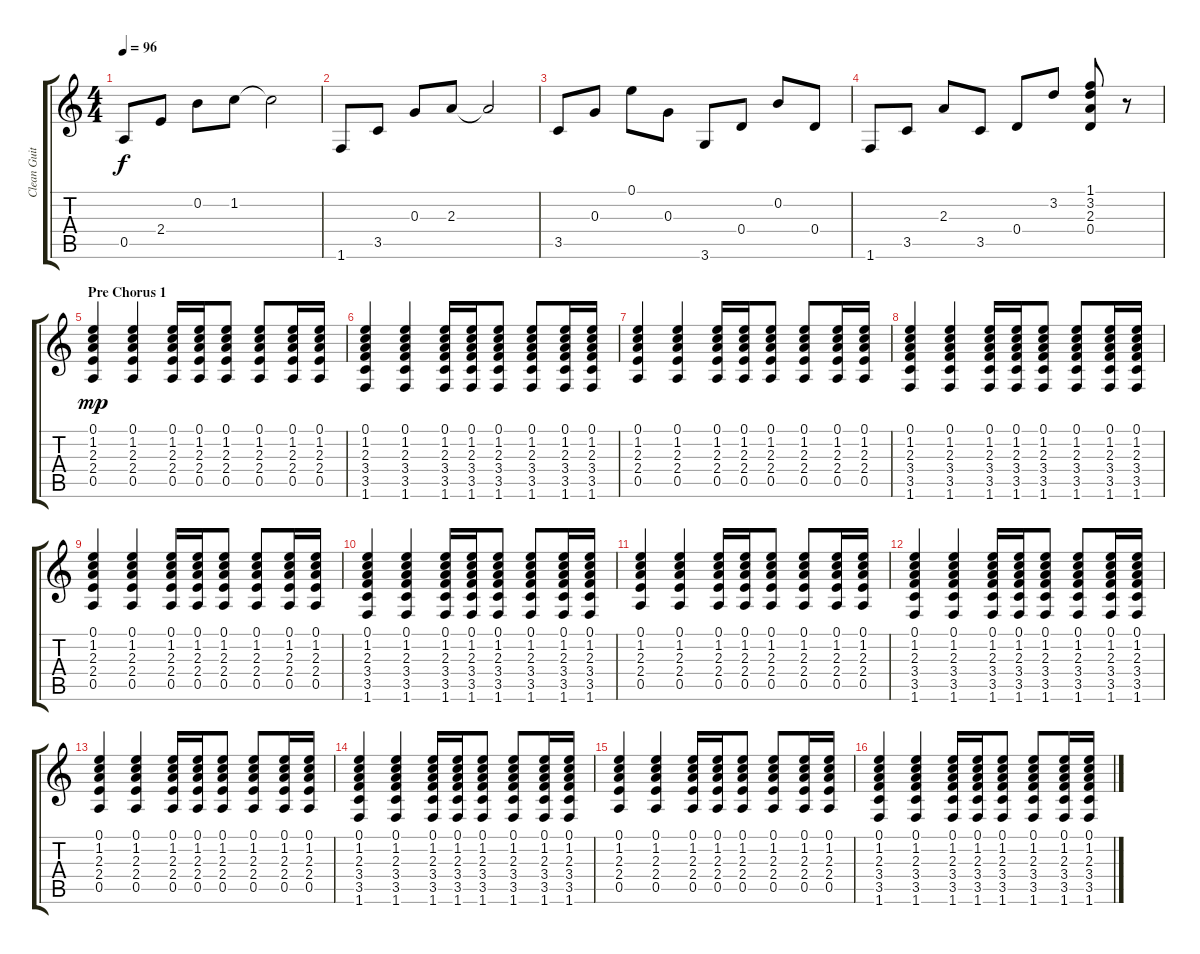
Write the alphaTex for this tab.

\track ("Clean Guitar" "Clean Guit") {instrument electricguitarjazz}
\staff {score tabs}
\tuning (E4 B3 G3 D3 A2 E2) {hide}
\ts (4 4)
\tempo 96
\clef g2
\ks c
0.5.8{dy f} 2.4.8 0.2.8 1.2.8 1.2{t}.2 |
1.6.8 3.5.8 0.3.8 2.3.8 2.3{t}.2 |
3.5.8 0.3.8 0.1.8 0.3.8 3.6.8 0.4.8 0.2.8 0.4.8 |
1.6.8 3.5.8 2.3.8 3.5.8 0.4.8 3.2.8 (1.1 3.2 2.3 0.4).8 r.8 |
\section ("" "Pre Chorus 1")
(0.1 1.2 2.3 2.4 0.5).4{dy mp} (0.1 1.2 2.3 2.4 0.5).4 (0.1 1.2 2.3 2.4 0.5).16 (0.1 1.2 2.3 2.4 0.5).16 (0.1 1.2 2.3 2.4 0.5).8 (0.1 1.2 2.3 2.4 0.5).8 (0.1 1.2 2.3 2.4 0.5).16 (0.1 1.2 2.3 2.4 0.5).16 |
(0.1 1.2 2.3 3.4 3.5 1.6).4 (0.1 1.2 2.3 3.4 3.5 1.6).4 (0.1 1.2 2.3 3.4 3.5 1.6).16 (0.1 1.2 2.3 3.4 3.5 1.6).16 (0.1 1.2 2.3 3.4 3.5 1.6).8 (0.1 1.2 2.3 3.4 3.5 1.6).8 (0.1 1.2 2.3 3.4 3.5 1.6).16 (0.1 1.2 2.3 3.4 3.5 1.6).16 |
(0.1 1.2 2.3 2.4 0.5).4 (0.1 1.2 2.3 2.4 0.5).4 (0.1 1.2 2.3 2.4 0.5).16 (0.1 1.2 2.3 2.4 0.5).16 (0.1 1.2 2.3 2.4 0.5).8 (0.1 1.2 2.3 2.4 0.5).8 (0.1 1.2 2.3 2.4 0.5).16 (0.1 1.2 2.3 2.4 0.5).16 |
(0.1 1.2 2.3 3.4 3.5 1.6).4 (0.1 1.2 2.3 3.4 3.5 1.6).4 (0.1 1.2 2.3 3.4 3.5 1.6).16 (0.1 1.2 2.3 3.4 3.5 1.6).16 (0.1 1.2 2.3 3.4 3.5 1.6).8 (0.1 1.2 2.3 3.4 3.5 1.6).8 (0.1 1.2 2.3 3.4 3.5 1.6).16 (0.1 1.2 2.3 3.4 3.5 1.6).16 |
(0.1 1.2 2.3 2.4 0.5).4 (0.1 1.2 2.3 2.4 0.5).4 (0.1 1.2 2.3 2.4 0.5).16 (0.1 1.2 2.3 2.4 0.5).16 (0.1 1.2 2.3 2.4 0.5).8 (0.1 1.2 2.3 2.4 0.5).8 (0.1 1.2 2.3 2.4 0.5).16 (0.1 1.2 2.3 2.4 0.5).16 |
(0.1 1.2 2.3 3.4 3.5 1.6).4 (0.1 1.2 2.3 3.4 3.5 1.6).4 (0.1 1.2 2.3 3.4 3.5 1.6).16 (0.1 1.2 2.3 3.4 3.5 1.6).16 (0.1 1.2 2.3 3.4 3.5 1.6).8 (0.1 1.2 2.3 3.4 3.5 1.6).8 (0.1 1.2 2.3 3.4 3.5 1.6).16 (0.1 1.2 2.3 3.4 3.5 1.6).16 |
(0.1 1.2 2.3 2.4 0.5).4 (0.1 1.2 2.3 2.4 0.5).4 (0.1 1.2 2.3 2.4 0.5).16 (0.1 1.2 2.3 2.4 0.5).16 (0.1 1.2 2.3 2.4 0.5).8 (0.1 1.2 2.3 2.4 0.5).8 (0.1 1.2 2.3 2.4 0.5).16 (0.1 1.2 2.3 2.4 0.5).16 |
(0.1 1.2 2.3 3.4 3.5 1.6).4 (0.1 1.2 2.3 3.4 3.5 1.6).4 (0.1 1.2 2.3 3.4 3.5 1.6).16 (0.1 1.2 2.3 3.4 3.5 1.6).16 (0.1 1.2 2.3 3.4 3.5 1.6).8 (0.1 1.2 2.3 3.4 3.5 1.6).8 (0.1 1.2 2.3 3.4 3.5 1.6).16 (0.1 1.2 2.3 3.4 3.5 1.6).16 |
(0.1 1.2 2.3 2.4 0.5).4 (0.1 1.2 2.3 2.4 0.5).4 (0.1 1.2 2.3 2.4 0.5).16 (0.1 1.2 2.3 2.4 0.5).16 (0.1 1.2 2.3 2.4 0.5).8 (0.1 1.2 2.3 2.4 0.5).8 (0.1 1.2 2.3 2.4 0.5).16 (0.1 1.2 2.3 2.4 0.5).16 |
(0.1 1.2 2.3 3.4 3.5 1.6).4 (0.1 1.2 2.3 3.4 3.5 1.6).4 (0.1 1.2 2.3 3.4 3.5 1.6).16 (0.1 1.2 2.3 3.4 3.5 1.6).16 (0.1 1.2 2.3 3.4 3.5 1.6).8 (0.1 1.2 2.3 3.4 3.5 1.6).8 (0.1 1.2 2.3 3.4 3.5 1.6).16 (0.1 1.2 2.3 3.4 3.5 1.6).16 |
(0.1 1.2 2.3 2.4 0.5).4 (0.1 1.2 2.3 2.4 0.5).4 (0.1 1.2 2.3 2.4 0.5).16 (0.1 1.2 2.3 2.4 0.5).16 (0.1 1.2 2.3 2.4 0.5).8 (0.1 1.2 2.3 2.4 0.5).8 (0.1 1.2 2.3 2.4 0.5).16 (0.1 1.2 2.3 2.4 0.5).16 |
(0.1 1.2 2.3 3.4 3.5 1.6).4 (0.1 1.2 2.3 3.4 3.5 1.6).4 (0.1 1.2 2.3 3.4 3.5 1.6).16 (0.1 1.2 2.3 3.4 3.5 1.6).16 (0.1 1.2 2.3 3.4 3.5 1.6).8 (0.1 1.2 2.3 3.4 3.5 1.6).8 (0.1 1.2 2.3 3.4 3.5 1.6).16 (0.1 1.2 2.3 3.4 3.5 1.6).16
